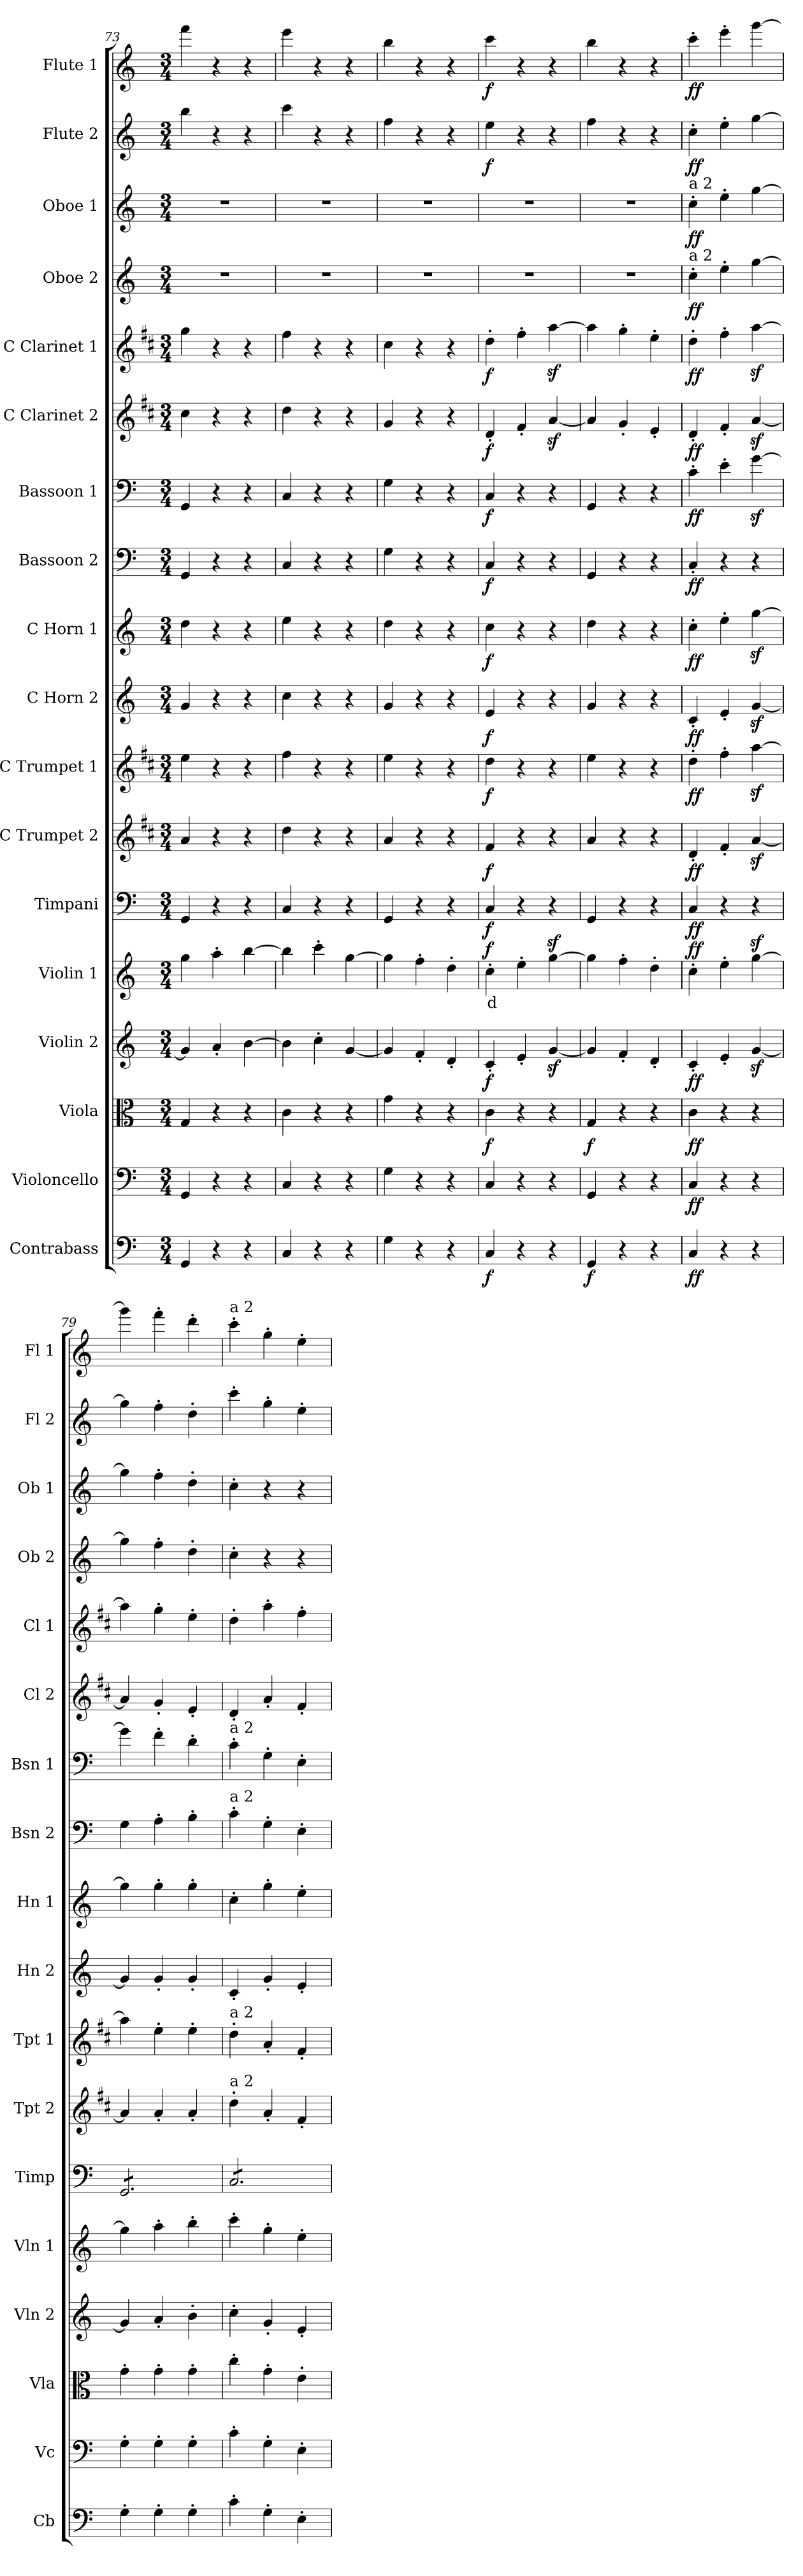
**kern	**dynam	**kern	**dynam	**kern	**dynam	**kern	**dynam	**kern	**text	**dynam	**kern	**dynam	**kern	**dynam	**kern	**dynam	**kern	**dynam	**kern	**dynam	**kern	**dynam	**kern	**dynam	**kern	**dynam	**kern	**dynam	**kern	**dynam	**kern	**dynam	**kern	**dynam	**kern	**dynam
*part18	*part18	*part17	*part17	*part16	*part16	*part15	*part15	*part14	*part14	*part14	*part13	*part13	*part12	*part12	*part11	*part11	*part10	*part10	*part9	*part9	*part8	*part8	*part7	*part7	*part6	*part6	*part5	*part5	*part4	*part4	*part3	*part3	*part2	*part2	*part1	*part1
*staff18	*staff18	*staff17	*staff17	*staff16	*staff16	*staff15	*staff15	*staff14	*staff14	*staff14	*staff13	*staff13	*staff12	*staff12	*staff11	*staff11	*staff10	*staff10	*staff9	*staff9	*staff8	*staff8	*staff7	*staff7	*staff6	*staff6	*staff5	*staff5	*staff4	*staff4	*staff3	*staff3	*staff2	*staff2	*staff1	*staff1
*I"Contrabass	*	*I"Violoncello	*	*I"Viola	*	*I"Violin 2	*	*I"Violin 1	*	*	*I"Timpani	*	*I"C Trumpet 2	*	*I"C Trumpet 1	*	*I"C Horn 2	*	*I"C Horn 1	*	*I"Bassoon 2	*	*I"Bassoon 1	*	*I"C Clarinet 2	*	*I"C Clarinet 1	*	*I"Oboe 2	*	*I"Oboe 1	*	*I"Flute 2	*	*I"Flute 1	*
*I'Cb	*	*I'Vc	*	*I'Vla	*	*I'Vln 2	*	*I'Vln 1	*	*	*I'Timp	*	*I'Tpt 2	*	*I'Tpt 1	*	*I'Hn 2	*	*I'Hn 1	*	*I'Bsn 2	*	*I'Bsn 1	*	*I'Cl 2	*	*I'Cl 1	*	*I'Ob 2	*	*I'Ob 1	*	*I'Fl 2	*	*I'Fl 1	*
*clefF4	*	*clefF4	*	*clefC3	*	*clefG2	*	*clefG2	*	*	*clefF4	*	*clefG2	*	*clefG2	*	*clefG2	*	*clefG2	*	*clefF4	*	*clefF4	*	*clefG2	*	*clefG2	*	*clefG2	*	*clefG2	*	*clefG2	*	*clefG2	*
*ITrd7c12	*	*	*	*	*	*	*	*	*	*	*	*	*ITrd1c2	*	*ITrd1c2	*	*ITrd7c12	*	*ITrd7c12	*	*	*	*	*	*ITrd1c2	*	*ITrd1c2	*	*	*	*	*	*	*	*	*
*k[]	*	*k[]	*	*k[]	*	*k[]	*	*k[]	*	*	*k[]	*	*k[]	*	*k[]	*	*k[]	*	*k[]	*	*k[]	*	*k[]	*	*k[]	*	*k[]	*	*k[]	*	*k[]	*	*k[]	*	*k[]	*
*M3/4	*	*M3/4	*	*M3/4	*	*M3/4	*	*M3/4	*	*	*M3/4	*	*M3/4	*	*M3/4	*	*M3/4	*	*M3/4	*	*M3/4	*	*M3/4	*	*M3/4	*	*M3/4	*	*M3/4	*	*M3/4	*	*M3/4	*	*M3/4	*
=73	=73	=73	=73	=73	=73	=73	=73	=73	=73	=73	=73	=73	=73	=73	=73	=73	=73	=73	=73	=73	=73	=73	=73	=73	=73	=73	=73	=73	=73	=73	=73	=73	=73	=73	=73	=73
4GGG/	.	4GG/	.	4G/	.	4g/]	.	4gg\	.	.	4GG/	.	4g/	.	4dd\	.	4G/	.	4d\	.	4GG/	.	4GG/	.	4b\	.	4ff\	.	2.r	.	2.r	.	4bb\	.	4fff\	.
4r	.	4r	.	4r	.	4a'/	.	4aa'\	.	.	4r	.	4r	.	4r	.	4r	.	4r	.	4r	.	4r	.	4r	.	4r	.	.	.	.	.	4r	.	4r	.
4r	.	4r	.	4r	.	[4b\	.	[4bb\	.	.	4r	.	4r	.	4r	.	4r	.	4r	.	4r	.	4r	.	4r	.	4r	.	.	.	.	.	4r	.	4r	.
!!LO:PB:g=z
=74	=74	=74	=74	=74	=74	=74	=74	=74	=74	=74	=74	=74	=74	=74	=74	=74	=74	=74	=74	=74	=74	=74	=74	=74	=74	=74	=74	=74	=74	=74	=74	=74	=74	=74	=74	=74
4CC/	.	4C/	.	4c\	.	4b\]	.	4bb\]	.	.	4C/	.	4cc\	.	4ee\	.	4c\	.	4e\	.	4C/	.	4C/	.	4cc\	.	4ee\	.	2.r	.	2.r	.	4ccc\	.	4eee\	.
4r	.	4r	.	4r	.	4cc'\	.	4ccc'\	.	.	4r	.	4r	.	4r	.	4r	.	4r	.	4r	.	4r	.	4r	.	4r	.	.	.	.	.	4r	.	4r	.
4r	.	4r	.	4r	.	[4g/	.	[4gg\	.	.	4r	.	4r	.	4r	.	4r	.	4r	.	4r	.	4r	.	4r	.	4r	.	.	.	.	.	4r	.	4r	.
=75	=75	=75	=75	=75	=75	=75	=75	=75	=75	=75	=75	=75	=75	=75	=75	=75	=75	=75	=75	=75	=75	=75	=75	=75	=75	=75	=75	=75	=75	=75	=75	=75	=75	=75	=75	=75
4GG\	.	4G\	.	4g\	.	4g/]	.	4gg\]	.	.	4GG/	.	4g/	.	4dd\	.	4G/	.	4d\	.	4G\	.	4G\	.	4f/	.	4b\	.	2.r	.	2.r	.	4ff\	.	4bb\	.
4r	.	4r	.	4r	.	4f'/	.	4ff'\	.	.	4r	.	4r	.	4r	.	4r	.	4r	.	4r	.	4r	.	4r	.	4r	.	.	.	.	.	4r	.	4r	.
4r	.	4r	.	4r	.	4d'/	.	4dd'\	.	.	4r	.	4r	.	4r	.	4r	.	4r	.	4r	.	4r	.	4r	.	4r	.	.	.	.	.	4r	.	4r	.
=76	=76	=76	=76	=76	=76	=76	=76	=76	=76	=76	=76	=76	=76	=76	=76	=76	=76	=76	=76	=76	=76	=76	=76	=76	=76	=76	=76	=76	=76	=76	=76	=76	=76	=76	=76	=76
!	!LO:DY:b	!	!	!	!LO:DY:b	!	!LO:DY:b	!	!LO:LY:b:color=#FF0000	!LO:DY:b	!	!LO:DY:b	!	!LO:DY:b	!	!LO:DY:b	!	!LO:DY:b	!	!LO:DY:b	!	!LO:DY:b	!	!LO:DY:b	!	!LO:DY:b	!	!LO:DY:b	!	!	!	!	!	!LO:DY:b	!	!LO:DY:b
4CC/	f	4C/	.	4c\	f	4c'/	f	4cc'\	d	f	4C/	f	4e/	f	4cc\	f	4E/	f	4c\	f	4C/	f	4C/	f	4c'/	f	4cc'\	f	2.r	.	2.r	.	4ee\	f	4ccc\	f
4r	.	4r	.	4r	.	4e'/	.	4ee'\	.	.	4r	.	4r	.	4r	.	4r	.	4r	.	4r	.	4r	.	4e'/	.	4ee'\	.	.	.	.	.	4r	.	4r	.
4r	.	4r	.	4r	.	[4gz</	.	[4ggz<\	.	.	4r	.	4r	.	4r	.	4r	.	4r	.	4r	.	4r	.	[4gz</	.	[4ggz<\	.	.	.	.	.	4r	.	4r	.
=77	=77	=77	=77	=77	=77	=77	=77	=77	=77	=77	=77	=77	=77	=77	=77	=77	=77	=77	=77	=77	=77	=77	=77	=77	=77	=77	=77	=77	=77	=77	=77	=77	=77	=77	=77	=77
!	!LO:DY:b	!	!	!	!LO:DY:b	!	!	!	!	!	!	!	!	!	!	!	!	!	!	!	!	!	!	!	!	!	!	!	!	!	!	!	!	!	!	!
4GGG/	f	4GG/	.	4G/	f	4g/]	.	4gg\]	.	.	4GG/	.	4g/	.	4dd\	.	4G/	.	4d\	.	4GG/	.	4GG/	.	4g/]	.	4gg\]	.	2.r	.	2.r	.	4ff\	.	4bb\	.
4r	.	4r	.	4r	.	4f'/	.	4ff'\	.	.	4r	.	4r	.	4r	.	4r	.	4r	.	4r	.	4r	.	4f'/	.	4ff'\	.	.	.	.	.	4r	.	4r	.
4r	.	4r	.	4r	.	4d'/	.	4dd'\	.	.	4r	.	4r	.	4r	.	4r	.	4r	.	4r	.	4r	.	4d'/	.	4dd'\	.	.	.	.	.	4r	.	4r	.
=78	=78	=78	=78	=78	=78	=78	=78	=78	=78	=78	=78	=78	=78	=78	=78	=78	=78	=78	=78	=78	=78	=78	=78	=78	=78	=78	=78	=78	=78	=78	=78	=78	=78	=78	=78	=78
!	!	!	!	!	!	!	!	!	!	!	!	!	!	!	!	!	!	!	!	!	!	!	!	!	!	!	!	!	!	!	!LO:TX:a:t=a 2	!	!	!	!	!
!	!	!	!	!	!	!	!	!	!	!	!	!	!	!	!	!	!	!	!	!	!	!	!	!	!	!	!	!	!LO:TX:a:t=a 2	!	!	!	!	!	!	!
!	!LO:DY:b	!	!LO:DY:b	!	!LO:DY:b	!	!LO:DY:b	!	!	!LO:DY:b	!	!LO:DY:b	!	!LO:DY:b	!	!LO:DY:b	!	!LO:DY:b	!	!LO:DY:b	!	!LO:DY:b	!	!LO:DY:b	!	!LO:DY:b	!	!LO:DY:b	!	!LO:DY:b	!	!LO:DY:b	!	!LO:DY:b	!	!LO:DY:b
4CC/	ff	4C/	ff	4c\	ff	4c'/	ff	4cc'\	.	ff	4C/	ff	4c'/	ff	4cc'\	ff	4C'/	ff	4c'\	ff	4C'/	ff	4c'\	ff	4c'/	ff	4cc'\	ff	4cc'\	ff	4cc'\	ff	4cc'\	ff	4ccc'\	ff
4r	.	4r	.	4r	.	4e'/	.	4ee'\	.	.	4r	.	4e'/	.	4ee'\	.	4E'/	.	4e'\	.	4r	.	4e'\	.	4e'/	.	4ee'\	.	4ee'\	.	4ee'\	.	4ee'\	.	4eee'\	.
4r	.	4r	.	4r	.	[4gz</	.	[4ggz<\	.	.	4r	.	[4gz</	.	[4ggz<\	.	[4Gz</	.	[4gz<\	.	4r	.	[4gz<\	.	[4gz</	.	[4ggz<\	.	[4gg\	.	[4gg\	.	[4gg\	.	[4ggg\	.
=79	=79	=79	=79	=79	=79	=79	=79	=79	=79	=79	=79	=79	=79	=79	=79	=79	=79	=79	=79	=79	=79	=79	=79	=79	=79	=79	=79	=79	=79	=79	=79	=79	=79	=79	=79	=79
*	*	*	*	*	*	*	*	*	*	*	*tremolo	*	*	*	*	*	*	*	*	*	*	*	*	*	*	*	*	*	*	*	*	*	*	*	*	*
4GG'\	.	4G'\	.	4g'\	.	4g/]	.	4gg\]	.	.	8GG/L	.	4g/]	.	4gg\]	.	4G/]	.	4g\]	.	4G\	.	4g\]	.	4g/]	.	4gg\]	.	4gg\]	.	4gg\]	.	4gg\]	.	4ggg\]	.
.	.	.	.	.	.	.	.	.	.	.	8GG/	.	.	.	.	.	.	.	.	.	.	.	.	.	.	.	.	.	.	.	.	.	.	.	.	.
4GG'\	.	4G'\	.	4g'\	.	4a'/	.	4aa'\	.	.	8GG/	.	4g'/	.	4dd'\	.	4G'/	.	4g'\	.	4A'\	.	4f'\	.	4f'/	.	4ff'\	.	4ff'\	.	4ff'\	.	4ff'\	.	4fff'\	.
.	.	.	.	.	.	.	.	.	.	.	8GG/	.	.	.	.	.	.	.	.	.	.	.	.	.	.	.	.	.	.	.	.	.	.	.	.	.
4GG'\	.	4G'\	.	4g'\	.	4b'\	.	4bb'\	.	.	8GG/	.	4g'/	.	4dd'\	.	4G'/	.	4g'\	.	4B'\	.	4d'\	.	4d'/	.	4dd'\	.	4dd'\	.	4dd'\	.	4dd'\	.	4ddd'\	.
.	.	.	.	.	.	.	.	.	.	.	8GG/J	.	.	.	.	.	.	.	.	.	.	.	.	.	.	.	.	.	.	.	.	.	.	.	.	.
=80	=80	=80	=80	=80	=80	=80	=80	=80	=80	=80	=80	=80	=80	=80	=80	=80	=80	=80	=80	=80	=80	=80	=80	=80	=80	=80	=80	=80	=80	=80	=80	=80	=80	=80	=80	=80
!	!	!	!	!	!	!	!	!	!	!	!	!	!	!	!	!	!	!	!	!	!	!	!	!	!	!	!	!	!	!	!	!	!	!	!LO:TX:a:t=a 2	!
!	!	!	!	!	!	!	!	!	!	!	!	!	!	!	!	!	!	!	!	!	!	!	!LO:TX:a:t=a 2	!	!	!	!	!	!	!	!	!	!	!	!	!
!	!	!	!	!	!	!	!	!	!	!	!	!	!	!	!	!	!	!	!	!	!LO:TX:a:t=a 2	!	!	!	!	!	!	!	!	!	!	!	!	!	!	!
!	!	!	!	!	!	!	!	!	!	!	!	!	!	!	!LO:TX:a:t=a 2	!	!	!	!	!	!	!	!	!	!	!	!	!	!	!	!	!	!	!	!	!
!	!	!	!	!	!	!	!	!	!	!	!	!	!LO:TX:a:t=a 2	!	!	!	!	!	!	!	!	!	!	!	!	!	!	!	!	!	!	!	!	!	!	!
4C'\	.	4c'\	.	4cc'\	.	4cc'\	.	4ccc'\	.	.	8C/L	.	4cc'\	.	4cc'\	.	4C'/	.	4c'\	.	4c'\	.	4c'\	.	4c'/	.	4cc'\	.	4cc'\	.	4cc'\	.	4ccc'\	.	4ccc'\	.
.	.	.	.	.	.	.	.	.	.	.	8C/	.	.	.	.	.	.	.	.	.	.	.	.	.	.	.	.	.	.	.	.	.	.	.	.	.
4GG'\	.	4G'\	.	4g'\	.	4g'/	.	4gg'\	.	.	8C/	.	4g'/	.	4g'/	.	4G'/	.	4g'\	.	4G'\	.	4G'\	.	4g'/	.	4gg'\	.	4r	.	4r	.	4gg'\	.	4gg'\	.
.	.	.	.	.	.	.	.	.	.	.	8C/	.	.	.	.	.	.	.	.	.	.	.	.	.	.	.	.	.	.	.	.	.	.	.	.	.
4EE'\	.	4E'\	.	4e'\	.	4e'/	.	4ee'\	.	.	8C/	.	4e'/	.	4e'/	.	4E'/	.	4e'\	.	4E'\	.	4E'\	.	4e'/	.	4ee'\	.	4r	.	4r	.	4ee'\	.	4ee'\	.
.	.	.	.	.	.	.	.	.	.	.	8C/J	.	.	.	.	.	.	.	.	.	.	.	.	.	.	.	.	.	.	.	.	.	.	.	.	.
*	*	*	*	*	*	*	*	*	*	*	*Xtremolo	*	*	*	*	*	*	*	*	*	*	*	*	*	*	*	*	*	*	*	*	*	*	*	*	*
=	=	=	=	=	=	=	=	=	=	=	=	=	=	=	=	=	=	=	=	=	=	=	=	=	=	=	=	=	=	=	=	=	=	=	=	=
*-	*-	*-	*-	*-	*-	*-	*-	*-	*-	*-	*-	*-	*-	*-	*-	*-	*-	*-	*-	*-	*-	*-	*-	*-	*-	*-	*-	*-	*-	*-	*-	*-	*-	*-	*-	*-
